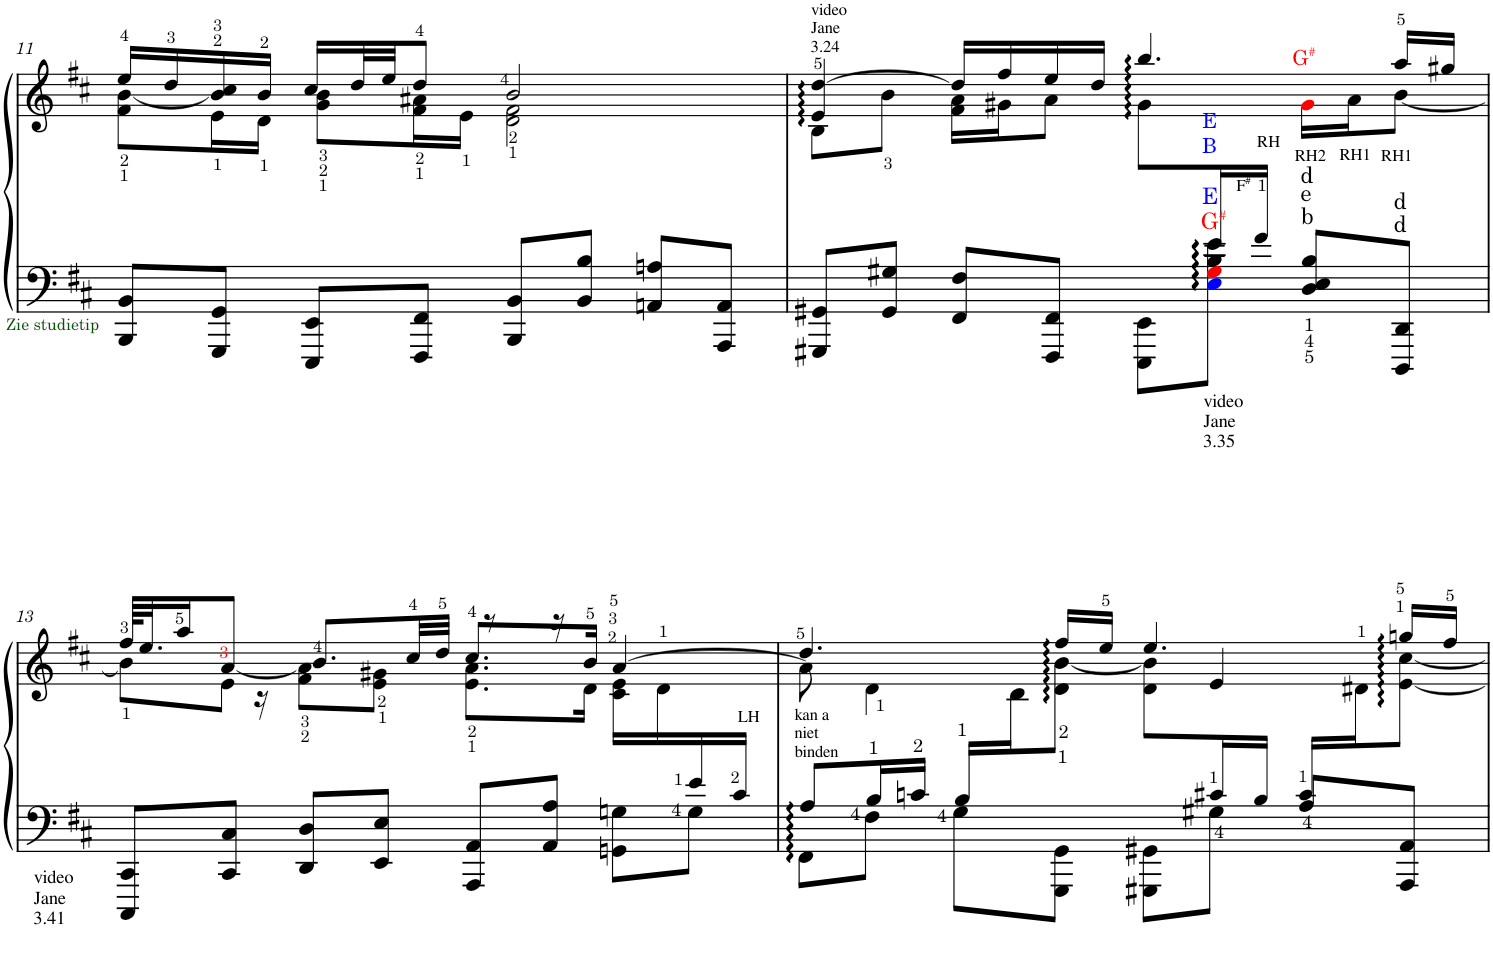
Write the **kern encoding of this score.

**kern	**kern
*part1	*part1
*staff2	*staff1
*I"Piano	*
*I'Pno.	*
!!LO:PB:g=z
*clefF4	*clefG2
*k[f#c#]	*k[f#c#]
*M4/4	*M4/4
*met(c)	*met(c)
=11	=11
*	*^
!LO:TX:b:color=#005500:t=Zie studietip	!	!
8BBB/ 8BB/L	16ee/LL	8f#\ [8b\L
.	16dd/	.
8GGG/ 8GG/J	16b/] 16cc#/	16e\L
.	16b/JJ	16d\JJ
8EEE/ 8EE/L	16cc#/LL	8g\ 8b\L
.	32dd/L	.
.	32ee/JJ	.
8FFF#/ 8FF#/J	8dd/J	16f#\ 16a#X\L
.	.	16e\JJ
8BBB/ 8BB/L	2b/	2d\ 2f#\
8BB/ 8B/J	.	.
8AAn/ 8An/L	.	.
8AAA/ 8AA/J	.	.
=12	=12	=12
*^	*	*
!	!	!LO:TX:a:t=video	!
!	!	!LO:TX:a:t=Jane	!
!	!	!LO:TX:a:t=3.24	!
*	*	*	*^
8ryy	8GGG#X/ 8GG#X/L	4e/ [4dd/	8B\L	2ryy
.	8GG#/ 8G#X/J	.	8b\J	.
.	8FF#/ 8F#/L	16dd/LL]	16f#\ 16a\LL	.
.	.	16ff#/	16g#X\J	.
.	8FFF#/ 8FF#/J	16ee/	8a\J	.
.	.	16dd/JJ	.	.
.	8EEE\ 8EE\L	4.bb/	8g#\L	8.ryy
!	!	!	!LO:TX:a:color=#0000FF:t=E	!
!	!	!	!LO:TX:a:t=B	!
!LO:TX:a:color=#FF0000:t=G	!	!	!	!
!LO:TX:a:t=#	!	!	!	!
!LO:TX:a:color=#0000FF:t=E	!	!	!	!
!LO:TX:b:t=video	!	!	!	!
!LO:TX:b:t=Jane	!	!	!	!
!LO:TX:b:t=3.35	!	!	!	!
16e/L	8Ei\ 8G#j\ 8B\ 8e\J	.	8ryy	.
!	!	!	!	!LO:TX:b:t=RH
!	!	!	!	!LO:TX:b:t=F
!	!	!	!	!LO:TX:b:t=#
16f#/JJ	.	.	.	4ryy
!	!	!	!LO:TX:a:color=#FF0000:t=G	!
!	!	!	!LO:TX:a:t=#	!
!	!	!	!LO:TX:b:t=RH2	!
!LO:TX:a:t=b	!	!	!	!
!LO:TX:a:t=e	!	!	!	!
!LO:TX:a:t=d	!	!	!	!
4ryy	8D/ 8E/ 8B/L	.	16g#j\LL	.
!	!	!	!LO:TX:b:t=RH1	!
.	.	.	16a\J	.
!	!	!LO:TX:b:t=RH1	!	!
!	!LO:TX:a:t=d	!	!	!
!	!LO:TX:a:t=d	!	!	!
.	8DDD/ 8DD/J	16aa/LL	[8b\J	.
.	.	16gg#X/JJ	.	16ryy
!!LO:LB:g=z
=13	=13	=13	=13	=13
!LO:TX:b:t=video	!	!	!	!
!LO:TX:b:t=Jane	!	!	!	!
!LO:TX:b:t=3.41	!	!	!	!
*	*	*	*	*^
2..ryy	8CCC#/ 8CC#/L	64ff#/KLLL	8b\L]	8.ryy	2...ryy
.	.	32.ee/J	.	.	.
.	.	16aa/J	.	.	.
.	8CC#/ 8C#/J	[<8a/J	8e\J	.	.
.	.	.	.	16r	.
.	8DD/ 8D/L	64ryy	8f#\ 8a\]L	8.b/L	.
.	.	8.ryy	.	.	.
.	8EE/ 8E/J	.	8e\ 8g#X\J	.	.
.	.	.	.	32cc#/LL	.
.	.	32ryy	.	.	.
.	.	.	.	32dd/JJJ	.
.	.	32ryy	.	.	.
.	8AAA/ 8AA/L	.	8.e\ 8.a\L	8.cc#/L	.
.	.	8r	.	.	.
.	8AA/ 8A/J	.	.	.	.
.	.	16r	.	.	.
.	.	.	16d\Jk	16b/Jk	.
.	.	64ryy	.	.	.
.	.	32ryy	.	.	.
.	8GGn\ 8Gn\L	[4a/	16c#\> 16e\>LL	4ryy	.
.	.	.	16d>\	.	.
16e/	8G\J	.	8ryy	.	.
!	!	!	!	!	!LO:TX:b:t=LH
16c#/JJ	.	.	.	.	16ryy
=14	=14	=14	=14	=14	=14
*	*^	*	*	*	*
!	!	!	!LO:TX:b:t=kan a	!	!	!
!	!	!	!LO:TX:b:t=niet	!	!	!
!	!	!	!LO:TX:b:t=binden	!	!	!
8ryy	8A/L	8FF#\L	4.dd/	8a\]	8ryy	16ryy
*	*	*	*	*v	*v	*v
.	16B/L	8F#\J	.	4d\
.	16cn/JJ	.	.	.
.	16B/LL	8G\L	.	.
*	*	*	*^	*^
.	8.ryy	.	.	.	16ryy@	16c#\J
.	.	8GGG\ 8GG\J	16ff#/LL	8ryy	16ryy@	8d\ [8b\J
.	.	.	16ee/JJ	.	16ryy@	.
.	8GGG#X\ 8GG#X\L	2ryy	4.ee/	8d\ 8b\]L	8ryy@	2ryy
16c#X/L	8G#X\J	.	.	8.ryy	4e/	.
16B/JJ	.	.	.	.	.	.
16c#/LL	8A/L	.	.	.	.	.
8.ryy	.	.	.	16d#X>\J	.	.
.	8AAA/ 8AA/J	.	16ggn/LL	[8e\> [8cc#\>J	8ryy	.
.	.	.	16ff#/JJ	.	.	.
*v	*v	*v	*	*	*	*
*	*v	*v	*v	*v
=	=
*-	*-
